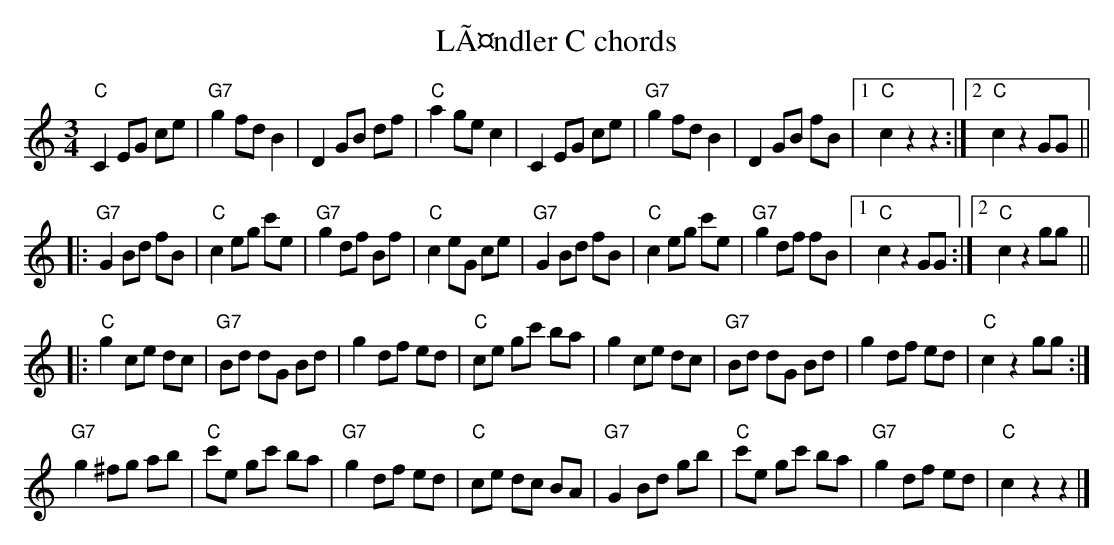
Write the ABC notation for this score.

X:1
T: LÃ¤ndler C chords
M:3/4
L:1/8
K:C %%MIDI gchordon
"C"C2 EG ce | "G7"g2 fd B2 | D2 GB df | "C"a2 ge c2 | C2 EG ce | "G7"g2 fd B2 | D2 GB fB |1 "C"c2z2z2 :|2 "C"c2z2GG ||
|: "G7"G2 Bd fB | "C"c2 eg c'e | "G7"g2 df Bf | "C"c2 eG ce | "G7"G2 Bd fB | "C"c2 eg c'e | "G7"g2 df fB |1 "C"c2 z2 GG :|2 "C"c2 z2 gg ||
|: "C"g2 ce dc | "G7"Bd dG Bd | g2 df ed | "C"ce gc' ba | g2 ce dc | "G7"Bd dG Bd | g2 df ed | "C"c2 z2 gg :|
"G7"g2 ^fg ab | "C"c'e gc' ba | "G7"g2 df ed | "C"ce dc BA | "G7"G2 Bd gb | "C"c'e gc' ba | "G7"g2 df ed | "C"c2z2z2 |]
